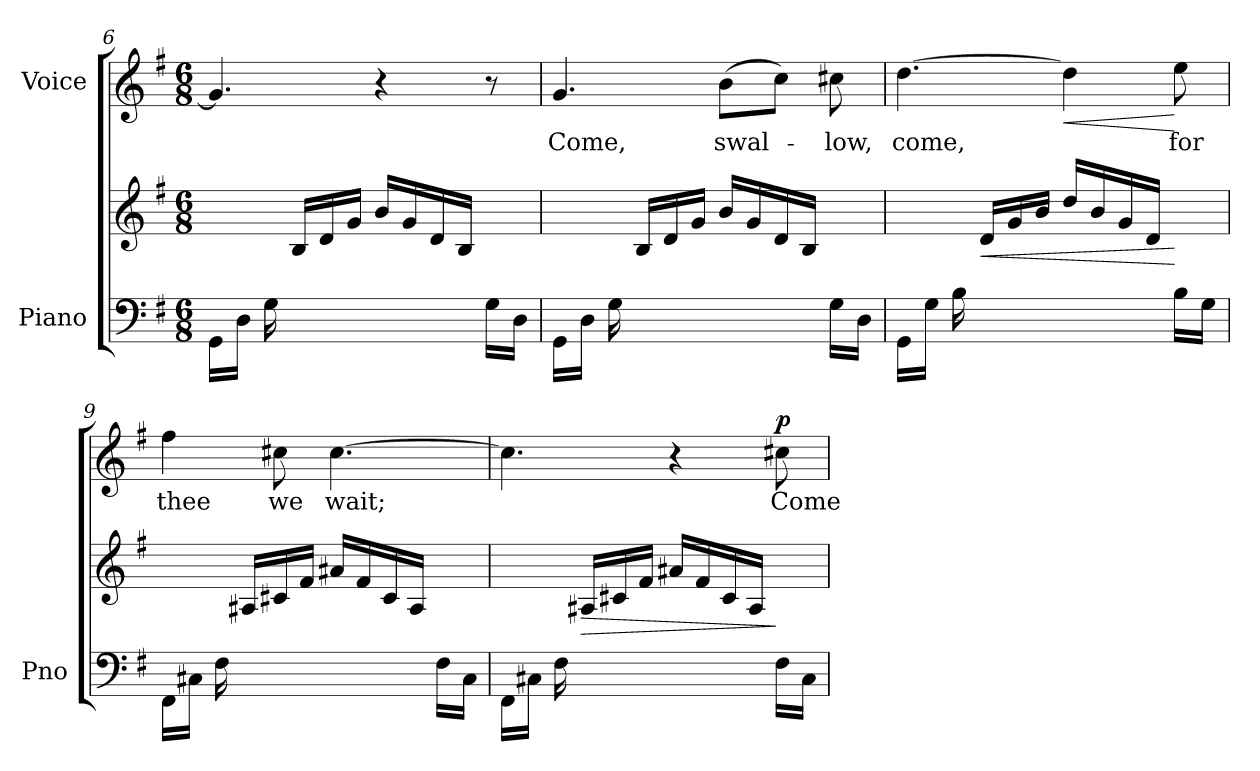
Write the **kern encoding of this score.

**kern	**kern	**dynam	**kern	**text	**dynam
*part2	*part2	*part2	*part1	*part1	*part1
*staff3	*staff2	*staff2/3	*staff1	*staff1	*staff1
*I"Piano	*	*	*I"Voice	*	*
*I'Pno	*	*	*	*	*
!!LO:PB:g=z
*clefF4	*clefG2	*	*clefG2	*	*
*k[f#]	*k[f#]	*	*k[f#]	*	*
*M6/8	*M6/8	*	*M6/8	*	*
=6	=6	=6	=6	=6	=6
*	*^	*	*	*	*
16GG\LL	2.ryy	8.ryy	.	4.g/]	.	.
16D\JJ	.	.	.	.	.	.
16G\	.	.	.	.	.	.
4..ryy	.	16B/LL	.	.	.	.
.	.	16d/	.	.	.	.
.	.	16g/JJ	.	.	.	.
.	.	16b/LL	.	4r	.	.
.	.	16g/	.	.	.	.
.	.	16d/	.	.	.	.
.	.	16B/JJ	.	.	.	.
16G\LL	.	8ryy	.	8r	.	.
16D\JJ	.	.	.	.	.	.
=7	=7	=7	=7	=7	=7	=7
!	!	!	!	!	!LO:LY:b	!
16GG\LL	2.ryy	8.ryy	.	4.g/	Come,	.
16D\JJ	.	.	.	.	.	.
16G\	.	.	.	.	.	.
4..ryy	.	16B/LL	.	.	.	.
.	.	16d/	.	.	.	.
.	.	16g/JJ	.	.	.	.
!	!	!	!	!	!LO:LY:b	!
.	.	16b/LL	.	(8b\L	swal-	.
.	.	16g/	.	.	.	.
.	.	16d/	.	8cc\J)	.	.
.	.	16B/JJ	.	.	.	.
!	!	!	!	!	!LO:LY:b	!
16G\LL	.	8ryy	.	8cc#X\	-low,	.
16D\JJ	.	.	.	.	.	.
!!LO:LB:g=z
=8	=8	=8	=8	=8	=8	=8
!	!	!	!	!	!LO:LY:b	!
16GG\LL	2.ryy	8.ryy	.	[4.dd\	come,	.
16G\JJ	.	.	.	.	.	.
16B\	.	.	.	.	.	.
!	!	!	!LO:HP:b	!	!	!
4..ryy	.	16d/LL	<	.	.	.
.	.	16g/	.	.	.	.
.	.	16b/JJ	.	.	.	.
!	!	!	!	!	!	!LO:HP:b
.	.	16dd/LL	.	4dd\]	.	<
.	.	16b/	.	.	.	.
.	.	16g/	.	.	.	.
.	.	16d/JJ	.	.	.	.
!	!	!	!	!	!LO:LY:b	!
16B\LL	.	8ryy	[	8ee\	for	[
16G\JJ	.	.	.	.	.	.
!!LO:PB:g=z
=9	=9	=9	=9	=9	=9	=9
!	!	!	!	!	!LO:LY:b	!
16FF#\LL	2.ryy	8.ryy	.	4ff#\	thee	.
16C#X\JJ	.	.	.	.	.	.
16F#\	.	.	.	.	.	.
4..ryy	.	16A#X/LL	.	.	.	.
!	!	!	!	!	!LO:LY:b	!
.	.	16c#X/	.	8cc#X\	we	.
.	.	16f#/JJ	.	.	.	.
!	!	!	!	!	!LO:LY:b	!
.	.	16a#X/LL	.	[4.cc#\	wait;	.
.	.	16f#/	.	.	.	.
.	.	16c#/	.	.	.	.
.	.	16A#/JJ	.	.	.	.
16F#\LL	.	8ryy	.	.	.	.
16C#\JJ	.	.	.	.	.	.
=10	=10	=10	=10	=10	=10	=10
16FF#\LL	2.ryy	8.ryy	.	4.cc#\]	.	.
16C#X\JJ	.	.	.	.	.	.
16F#\	.	.	.	.	.	.
!	!	!	!LO:HP:b	!	!	!
4..ryy	.	16A#X/LL	>	.	.	.
.	.	16c#X/	.	.	.	.
.	.	16f#/JJ	.	.	.	.
.	.	16a#X/LL	.	4r	.	.
.	.	16f#/	.	.	.	.
.	.	16c#/	.	.	.	.
.	.	16A#/JJ	.	.	.	.
!	!	!	!	!	!LO:LY:b	!LO:DY:a
16F#\LL	.	8ryy	]	8cc#X\	Come	p
16C#\JJ	.	.	.	.	.	.
*	*v	*v	*	*	*	*
=	=	=	=	=	=
*-	*-	*-	*-	*-	*-
